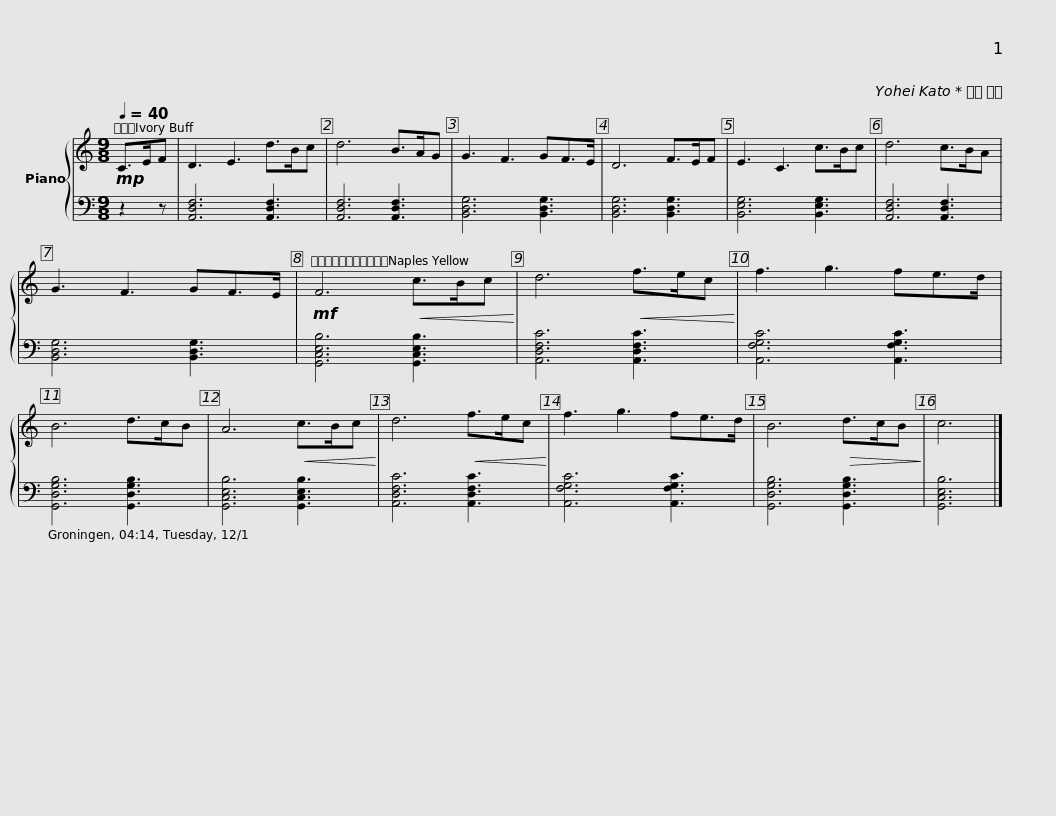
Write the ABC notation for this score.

X:1
%%score { 1 | 2 }
L:1/8
Q:1/4=40
M:9/8
I:linebreak $
K:C
V:1 treble
V:2 bass
V:1
!mp! C>EF | D3 E3 d>Bc | d6 B>AG | G3 F3 GF>E | D6 F>EF | %5
 E3 C3 c>Bc |$ d6 c>BA | G3 F3 GF>E |!mf! F6!<(! c>Bc!<)! | d6!<(! f>ec!<)! | %10
 f3 g3 fe>d |$ B6 d>cB | A6!<(! c>Bc!<)! | d6!<(! f>ec!<)! | f3 g3 fe>d | %15
 B6!>(! d>cB!>)! | c6 |] %17
V:2
 z2 z | [A,,D,F,]6 [A,,D,F,]3 | [A,,D,F,]6 [A,,D,F,]3 | [B,,D,G,]6 [B,,D,G,]3 | [B,,D,G,]6 [B,,D,G,]3 | %5
 [B,,E,G,]6 [B,,E,G,]3 |$ [A,,D,F,]6 [A,,D,F,]3 | [B,,D,G,]6 [B,,D,G,]3 | [G,,C,E,B,]6 [G,,C,E,B,]3 | [A,,D,F,C]6 [A,,D,F,C]3 | %10
 [A,,F,G,C]6 [A,,F,G,C]3 |$ [G,,D,G,B,]6 [G,,D,G,B,]3 | [G,,C,E,B,]6 [G,,C,E,B,]3 | [A,,D,F,C]6 [A,,D,F,C]3 | [A,,F,G,C]6 [A,,F,G,C]3 | %15
 [G,,D,G,B,]6 [G,,D,G,B,]3 | [G,,C,E,B,]6 |] %17
